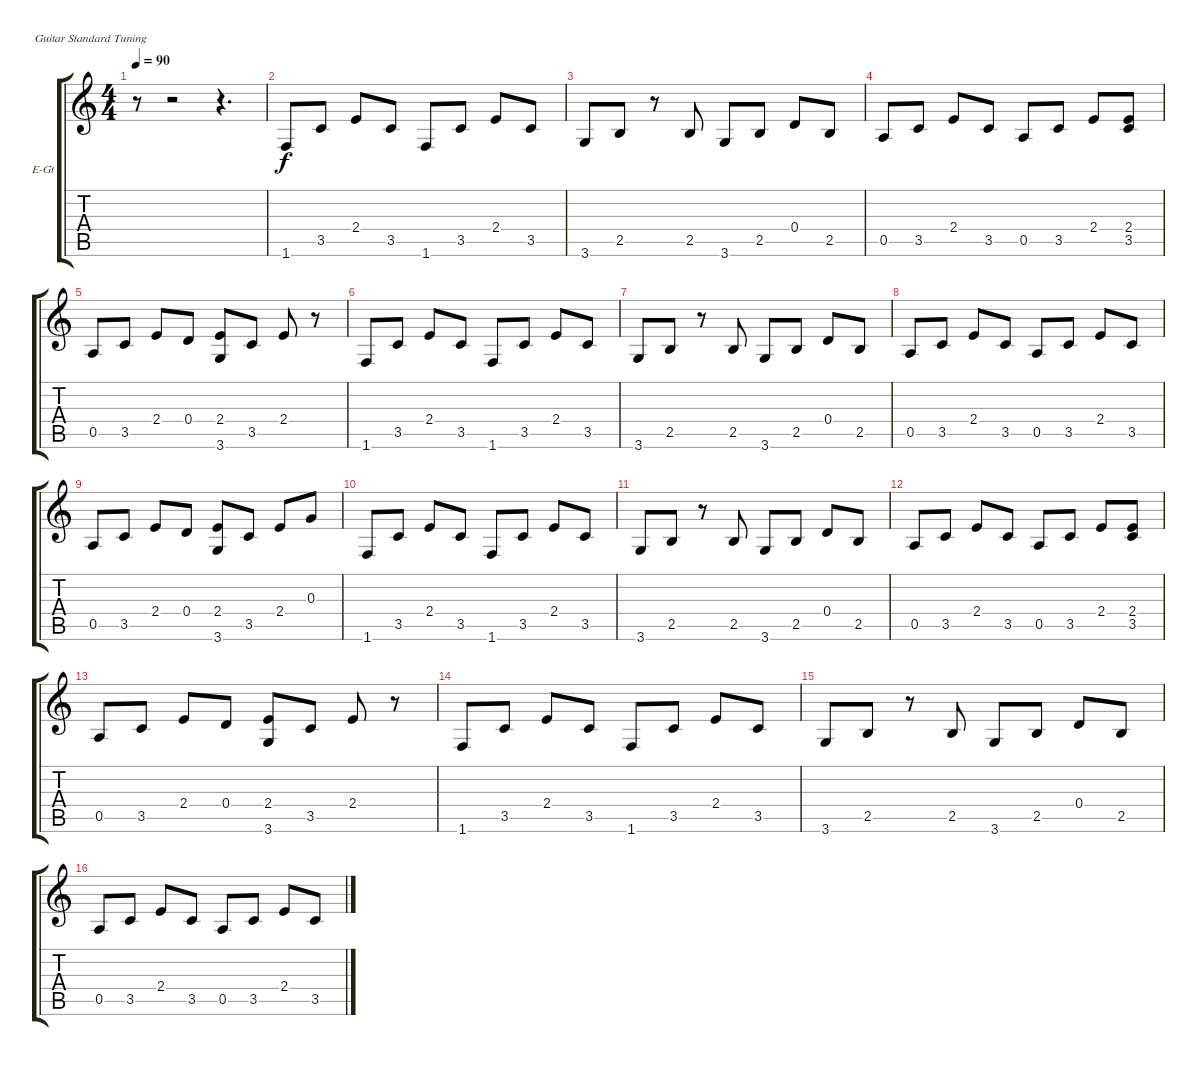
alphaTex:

\defaultSystemsLayout 4
\bracketExtendMode groupsimilarinstruments
\firstSystemTrackNameOrientation horizontal
\otherSystemsTrackNameOrientation horizontal
\track ("Guitarra 2" "E-Gt") {instrument distortionguitar}
\staff {score tabs}
\tuning (E4 B3 G3 D3 A2 E2)
\ts (4 4)
\tempo 90
\clef g2
\scale
0.487395
\ks c
r.8{dy f instrument distortionguitar} r.2 r.4{d} |
\scale
0.256303 1.6.8 3.5.8 2.4.8 3.5.8 1.6.8 3.5.8 2.4.8 3.5.8 |
\scale
0.256303 3.6.8 2.5.8 r.8 2.5.8 3.6.8 2.5.8 0.4.8 2.5.8 |
\scale
0.333333 0.5.8 3.5.8 2.4.8 3.5.8 0.5.8 3.5.8 2.4.8 (2.4 3.5).8 |
\scale
0.333333 0.5.8 3.5.8 2.4.8 0.4.8 (2.4 3.6).8 3.5.8 2.4.8 r.8 |
\scale
0.333333 1.6.8 3.5.8 2.4.8 3.5.8 1.6.8 3.5.8 2.4.8 3.5.8 |
\scale
0.333333 3.6.8 2.5.8 r.8 2.5.8 3.6.8 2.5.8 0.4.8 2.5.8 |
\scale
0.333333 0.5.8 3.5.8 2.4.8 3.5.8 0.5.8 3.5.8 2.4.8 3.5.8 |
\scale
0.333333 0.5.8 3.5.8 2.4.8 0.4.8 (2.4 3.6).8 3.5.8 2.4.8 0.3.8 |
\scale
0.333333 1.6.8 3.5.8 2.4.8 3.5.8 1.6.8 3.5.8 2.4.8 3.5.8 |
\scale
0.333333 3.6.8 2.5.8 r.8 2.5.8 3.6.8 2.5.8 0.4.8 2.5.8 |
\scale
0.333333 0.5.8 3.5.8 2.4.8 3.5.8 0.5.8 3.5.8 2.4.8 (2.4 3.5).8 |
\scale
0.333333 0.5.8 3.5.8 2.4.8 0.4.8 (2.4 3.6).8 3.5.8 2.4.8 r.8 |
\scale
0.333333 1.6.8 3.5.8 2.4.8 3.5.8 1.6.8 3.5.8 2.4.8 3.5.8 |
\scale
0.333333 3.6.8 2.5.8 r.8 2.5.8 3.6.8 2.5.8 0.4.8 2.5.8 |
\scale
0.333333 0.5.8 3.5.8 2.4.8 3.5.8 0.5.8 3.5.8 2.4.8 3.5.8
